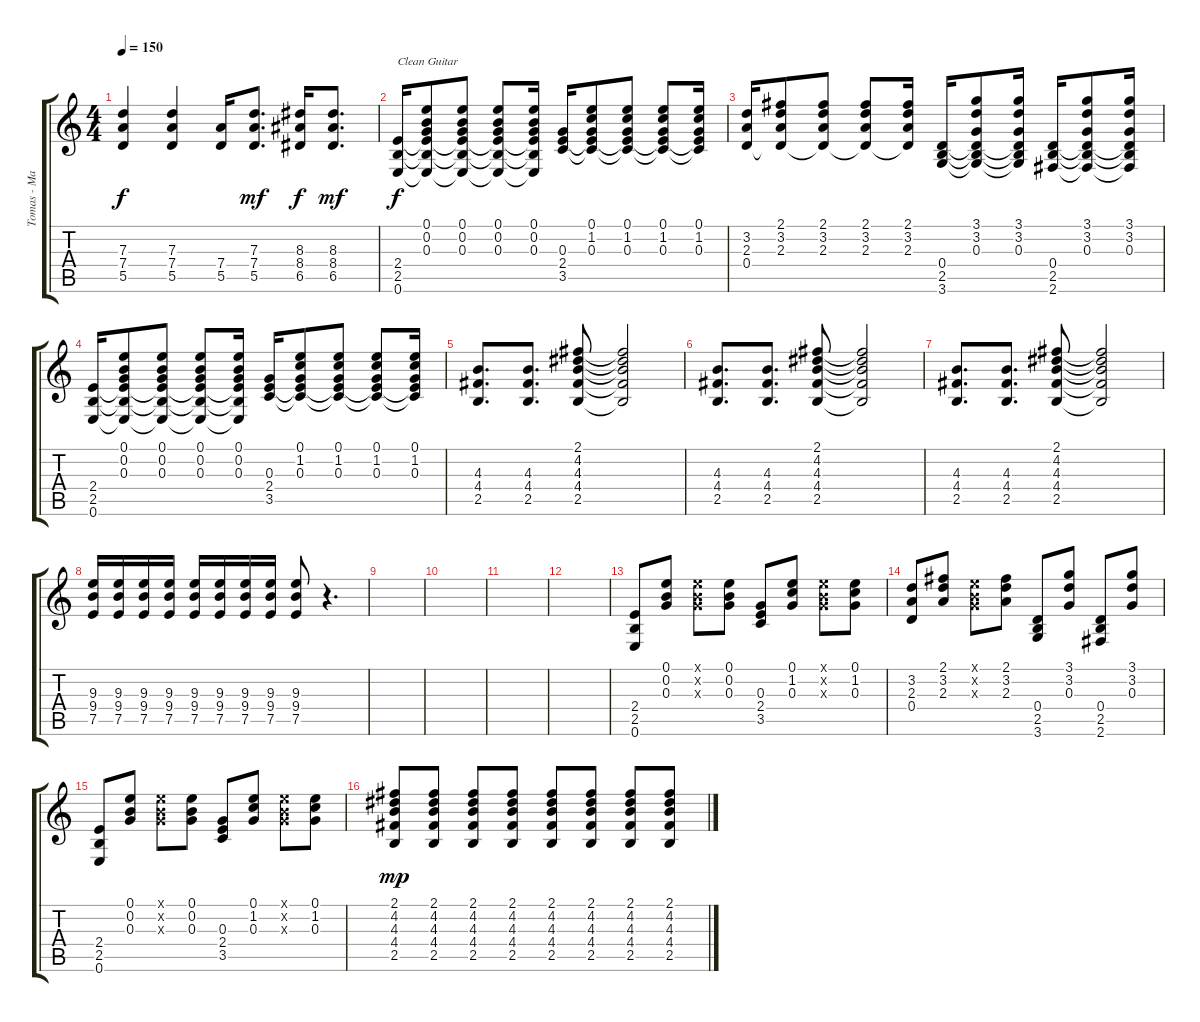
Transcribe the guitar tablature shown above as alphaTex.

\track ("Tomas - Main Guitar" "Tomas - Ma") {instrument overdrivenguitar}
\staff {score tabs}
\tuning (E4 B3 G3 D3 A2 E2) {hide}
\ts (4 4)
\tempo 150
\clef g2
\ks c
(7.3 7.4 5.5).4{dy f} (7.3 7.4 5.5).4 (7.4 5.5).16 (7.3 7.4 5.5).8{d dy mf} (8.3 8.4 6.5).16{dy f} (8.3 8.4 6.5).8{d dy mf} |
(2.4 2.5 0.6).16{txt "Clean Guitar" dy f volume 11 instrument electricguitarclean} (0.1 0.2 0.3 2.4{t} 2.5{t} 0.6{t}).8 (0.1 0.2 0.3 2.4{t} 2.5{t} 0.6{t}).8 (0.1 0.2 0.3 2.4{t} 2.5{t} 0.6{t}).8 (0.1 0.2 0.3 2.4{t} 2.5{t} 0.6{t}).16 (0.3 2.4 3.5).16 (0.1 1.2 0.3 2.4{t} 3.5{t}).8 (0.1 1.2 0.3 2.4{t} 3.5{t}).8 (0.1 1.2 0.3 2.4{t} 3.5{t}).8 (0.1 1.2 0.3 2.4{t} 3.5{t}).16 |
(3.2 2.3 0.4).16 (2.1 3.2 2.3 0.4{t}).8 (2.1 3.2 2.3 0.4{t}).8 (2.1 3.2 2.3 0.4{t}).8 (2.1 3.2 2.3 0.4{t}).16 (0.4 2.5 3.6).16 (3.1 3.2 0.3 0.4{t} 2.5{t} 3.6{t}).8 (3.1 3.2 0.3 0.4{t} 2.5{t} 3.6{t}).16 (0.4 2.5 2.6).16 (3.1 3.2 0.3 0.4{t} 2.5{t} 2.6{t}).8 (3.1 3.2 0.3 0.4{t} 2.5{t} 2.6{t}).16 |
(2.4 2.5 0.6).16 (0.1 0.2 0.3 2.4{t} 2.5{t} 0.6{t}).8 (0.1 0.2 0.3 2.4{t} 2.5{t} 0.6{t}).8 (0.1 0.2 0.3 2.4{t} 2.5{t} 0.6{t}).8 (0.1 0.2 0.3 2.4{t} 2.5{t} 0.6{t}).16 (0.3 2.4 3.5).16 (0.1 1.2 0.3 2.4{t} 3.5{t}).8 (0.1 1.2 0.3 2.4{t} 3.5{t}).8 (0.1 1.2 0.3 2.4{t} 3.5{t}).8 (0.1 1.2 0.3 2.4{t} 3.5{t}).16 |
(4.3 4.4 2.5).8{d} (4.3 4.4 2.5).8{d} (2.1 4.2 4.3 4.4 2.5).8 (2.1{t} 4.2{t} 4.3{t} 4.4{t} 2.5{t}).2 |
(4.3 4.4 2.5).8{d} (4.3 4.4 2.5).8{d} (2.1 4.2 4.3 4.4 2.5).8 (2.1{t} 4.2{t} 4.3{t} 4.4{t} 2.5{t}).2 |
(4.3 4.4 2.5).8{d} (4.3 4.4 2.5).8{d} (2.1 4.2 4.3 4.4 2.5).8 (2.1{t} 4.2{t} 4.3{t} 4.4{t} 2.5{t}).2 |
(9.3 9.4 7.5).16 (9.3 9.4 7.5).16 (9.3 9.4 7.5).16 (9.3 9.4 7.5).16 (9.3 9.4 7.5).16 (9.3 9.4 7.5).16 (9.3 9.4 7.5).16 (9.3 9.4 7.5).16 (9.3 9.4 7.5).8 r.4{d} |
|
|
|
|
(2.4 2.5 0.6).8 (0.1 0.2 0.3).8 (0.1{x} 0.2{x} 0.3{x}).8 (0.1 0.2 0.3).8 (0.3 2.4 3.5).8 (0.1 1.2 0.3).8 (0.1{x} 0.2{x} 0.3{x}).8 (0.1 1.2 0.3).8 |
(3.2 2.3 0.4).8 (2.1 3.2 2.3).8 (0.1{x} 0.2{x} 0.3{x}).8 (2.1 3.2 2.3).8 (0.4 2.5 3.6).8 (3.1 3.2 0.3).8 (0.4 2.5 2.6).8 (3.1 3.2 0.3).8 |
(2.4 2.5 0.6).8 (0.1 0.2 0.3).8 (0.1{x} 0.2{x} 0.3{x}).8 (0.1 0.2 0.3).8 (0.3 2.4 3.5).8 (0.1 1.2 0.3).8 (0.1{x} 0.2{x} 0.3{x}).8 (0.1 1.2 0.3).8 |
(2.1 4.2 4.3 4.4 2.5).8{dy mp} (2.1 4.2 4.3 4.4 2.5).8 (2.1 4.2 4.3 4.4 2.5).8 (2.1 4.2 4.3 4.4 2.5).8 (2.1 4.2 4.3 4.4 2.5).8 (2.1 4.2 4.3 4.4 2.5).8 (2.1 4.2 4.3 4.4 2.5).8 (2.1 4.2 4.3 4.4 2.5).8
